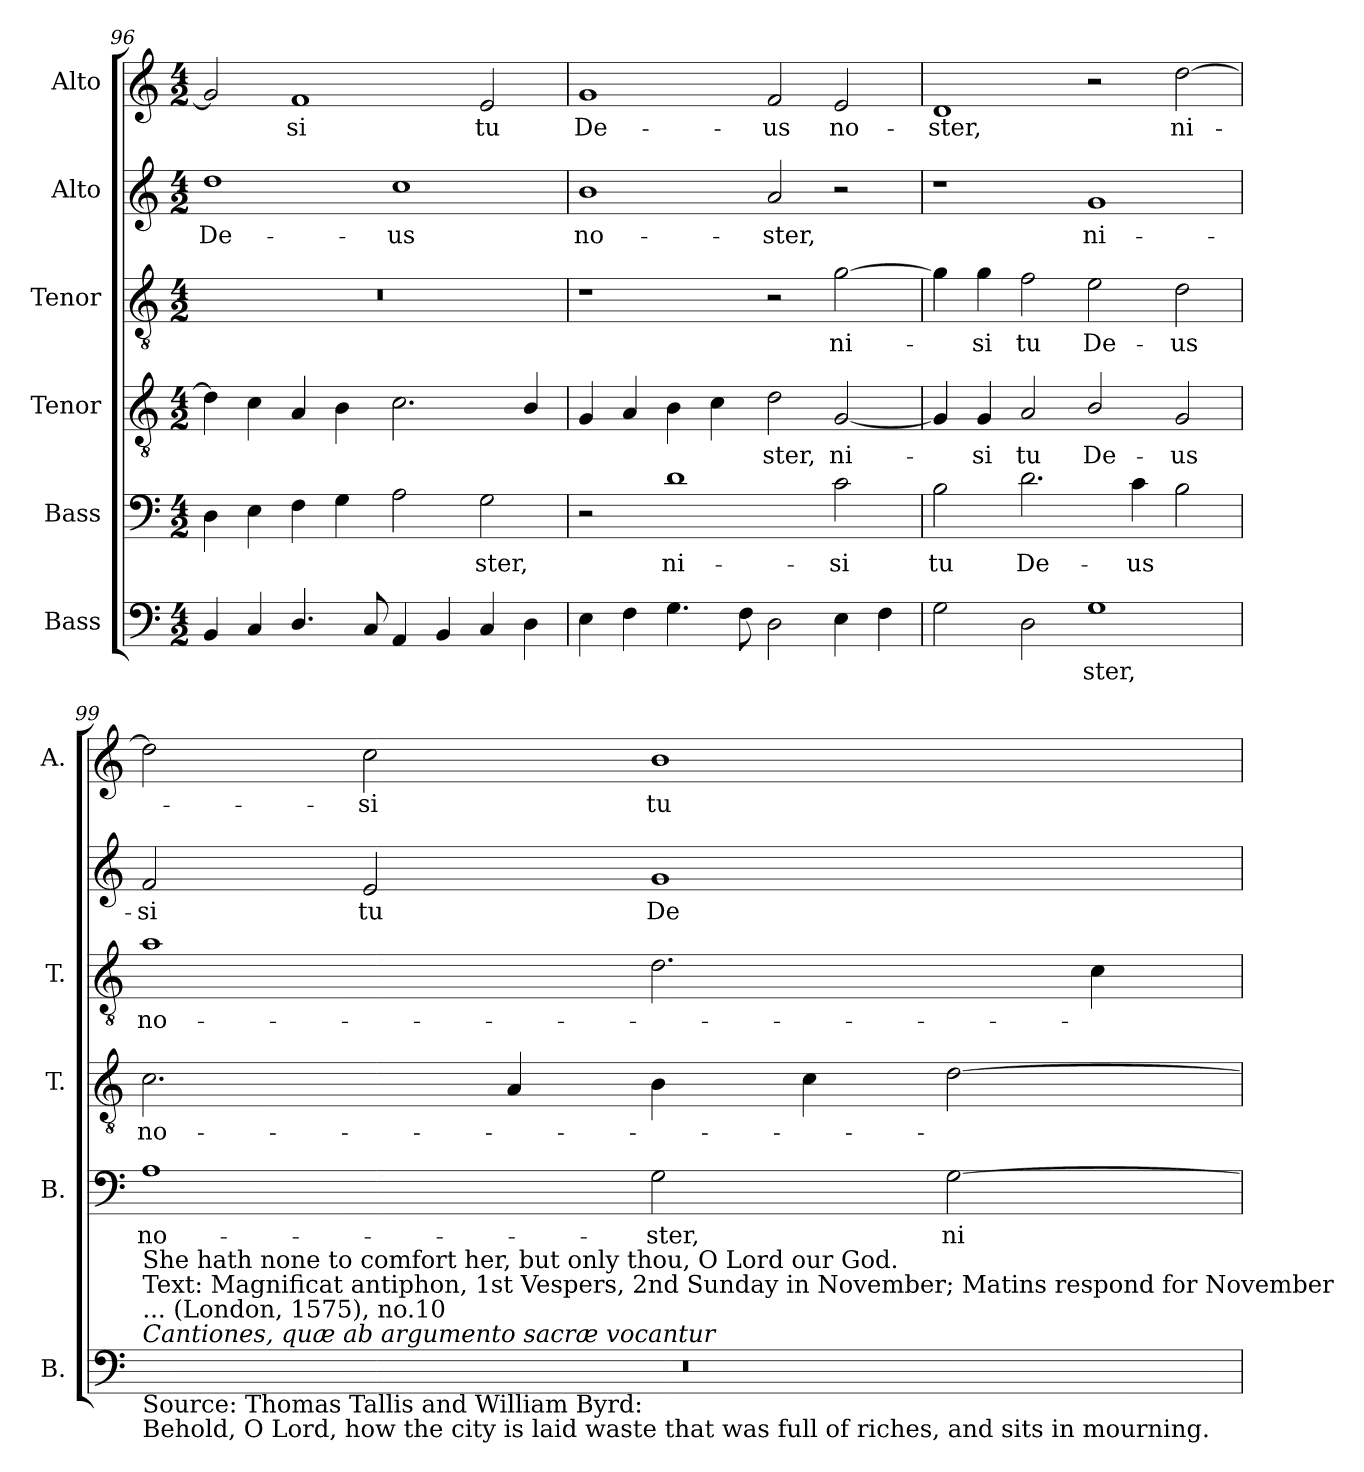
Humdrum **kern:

**kern	**text	**kern	**text	**kern	**text	**kern	**text	**kern	**text	**kern	**text
*part6	*part6	*part5	*part5	*part4	*part4	*part3	*part3	*part2	*part2	*part1	*part1
*staff6	*staff6	*staff5	*staff5	*staff4	*staff4	*staff3	*staff3	*staff2	*staff2	*staff1	*staff1
*I"Bass	*	*I"Bass	*	*I"Tenor	*	*I"Tenor	*	*I"Alto	*	*I"Alto	*
*I'B.	*	*I'B.	*	*I'T.	*	*I'T.	*	*	*	*I'A.	*
*clefF4	*	*clefF4	*	*clefGv2	*	*clefGv2	*	*clefG2	*	*clefG2	*
*	*	*	*	*ITrd7c12	*	*ITrd7c12	*	*	*	*	*
*k[]	*	*k[]	*	*k[]	*	*k[]	*	*k[]	*	*k[]	*
*C:	*	*C:	*	*C:	*	*C:	*	*C:	*	*C:	*
*M4/2	*	*M4/2	*	*M4/2	*	*M4/2	*	*M4/2	*	*M4/2	*
=96	=96	=96	=96	=96	=96	=96	=96	=96	=96	=96	=96
!	!	!	!	!	!	!LO:N:vis=1	!	!	!	!	!
!	!	!	!	!	!	!	!	!	!LO:LY:b:color=#000000	!	!
4BBi/	.	4Di\	.	4Di\]	.	0r	.	1ddi	De-	2gi/]	.
4Ci/	.	4Ei\	.	4Ci\	.	.	.	.	.	.	.
!	!	!	!	!	!	!	!	!	!	!	!LO:LY:b:color=#000000
4.Di/	.	4Fi\	.	4AAi/	.	.	.	.	.	1fi	-si
.	.	4Gi\	.	4BBi\	.	.	.	.	.	.	.
8Ci/	.	.	.	.	.	.	.	.	.	.	.
!	!	!	!	!	!	!	!	!	!LO:LY:b:color=#000000	!	!
4AAi/	.	2Ai\	.	2.Ci\	.	.	.	1cci	-us	.	.
4BBi/	.	.	.	.	.	.	.	.	.	.	.
!	!	!	!LO:LY:b:color=#000000	!	!	!	!	!	!	!	!
!	!	!	!	!	!	!	!	!	!	!	!LO:LY:b:color=#000000
4Ci/	.	2Gi\	-ster,	.	.	.	.	.	.	2ei/	tu
4Di\	.	.	.	4BBi/	.	.	.	.	.	.	.
=97	=97	=97	=97	=97	=97	=97	=97	=97	=97	=97	=97
!	!	!	!	!	!	!	!	!	!LO:LY:b:color=#000000	!	!
!	!	!	!	!	!	!	!	!	!	!	!LO:LY:b:color=#000000
4Ei\	.	2r	.	4GGi/	.	1r	.	1bi	no-	1gi	De-
4Fi\	.	.	.	4AAi/	.	.	.	.	.	.	.
!	!	!	!LO:LY:b:color=#000000	!	!	!	!	!	!	!	!
4.Gi\	.	1di	ni-	4BBi\	.	.	.	.	.	.	.
.	.	.	.	4Ci\	.	.	.	.	.	.	.
8Fi\	.	.	.	.	.	.	.	.	.	.	.
!	!	!	!	!	!LO:LY:b:color=#000000	!	!	!	!	!	!
!	!	!	!	!	!	!	!	!	!LO:LY:b:color=#000000	!	!
!	!	!	!	!	!	!	!	!	!	!	!LO:LY:b:color=#000000
2Di\	.	.	.	2Di\	-ster,	2r	.	2ai/	-ster,	2fi/	-us
!	!	!	!LO:LY:b:color=#000000	!	!	!	!	!	!	!	!
!	!	!	!	!	!LO:LY:b:color=#000000	!	!	!	!	!	!
!	!	!	!	!	!	!	!LO:LY:b:color=#000000	!	!	!	!
!	!	!	!	!	!	!	!	!	!	!	!LO:LY:b:color=#000000
4Ei\	.	2ci\	-si	[2GGi/	ni-	[2Gi\	ni-	2r	.	2ei/	no-
4Fi\	.	.	.	.	.	.	.	.	.	.	.
=98	=98	=98	=98	=98	=98	=98	=98	=98	=98	=98	=98
!	!	!	!LO:LY:b:color=#000000	!	!	!	!	!	!	!	!
!	!	!	!	!	!	!	!	!	!	!	!LO:LY:b:color=#000000
2Gi\	.	2Bi\	tu	4GGi/]	.	4Gi\]	.	1r	.	1di	-ster,
!	!	!	!	!	!LO:LY:b:color=#000000	!	!	!	!	!	!
!	!	!	!	!	!	!	!LO:LY:b:color=#000000	!	!	!	!
.	.	.	.	4GGi/	-si	4Gi\	-si	.	.	.	.
!	!	!	!LO:LY:b:color=#000000	!	!	!	!	!	!	!	!
!	!	!	!	!	!LO:LY:b:color=#000000	!	!	!	!	!	!
!	!	!	!	!	!	!	!LO:LY:b:color=#000000	!	!	!	!
2Di\	.	2.di\	De-	2AAi/	tu	2Fi\	tu	.	.	.	.
!	!LO:LY:b:color=#000000	!	!	!	!	!	!	!	!	!	!
!	!	!	!	!	!LO:LY:b:color=#000000	!	!	!	!	!	!
!	!	!	!	!	!	!	!LO:LY:b:color=#000000	!	!	!	!
!	!	!	!	!	!	!	!	!	!LO:LY:b:color=#000000	!	!
1Gi	-ster,	.	.	2BBi/	De-	2Ei\	De-	1gi	ni-	2r	.
!	!	!	!LO:LY:b:color=#000000	!	!	!	!	!	!	!	!
.	.	4ci\	-us	.	.	.	.	.	.	.	.
!	!	!	!	!	!LO:LY:b:color=#000000	!	!	!	!	!	!
!	!	!	!	!	!	!	!LO:LY:b:color=#000000	!	!	!	!
!	!	!	!	!	!	!	!	!	!	!	!LO:LY:b:color=#000000
.	.	2Bi\	.	2GGi/	-us	2Di\	-us	.	.	[2ddi\	ni-
!!LO:PB:g=z
=99	=99	=99	=99	=99	=99	=99	=99	=99	=99	=99	=99
!LO:N:vis=1	!	!	!	!	!	!	!	!	!	!	!
!	!	!	!LO:LY:b:color=#000000	!	!	!	!	!	!	!	!
!	!	!	!	!	!LO:LY:b:color=#000000	!	!	!	!	!	!
!	!	!	!	!	!	!	!LO:LY:b:color=#000000	!	!	!	!
!LO:TX:b:t=Source&colon; Thomas Tallis and William Byrd&colon;	!	!	!	!	!	!	!	!	!	!	!
!LO:TX:i:t=Cantiones, quæ ab argumento sacræ vocantur	!	!	!	!	!	!	!	!	!	!	!
!LO:TX:t=... (London, 1575), no.10	!	!	!	!	!	!	!	!	!	!	!
!LO:TX:t=Text&colon; Magnificat antiphon, 1st Vespers, 2nd Sunday in November; Matins respond for November	!	!	!	!	!	!	!	!	!	!	!
!LO:TX:b:t=Behold, O Lord, how the city is laid waste that was full of riches,  and sits in mourning.	!	!	!	!	!	!	!	!	!	!	!
!LO:TX:t=She hath none to comfort her, but only thou, O Lord our God.	!	!	!	!	!	!	!	!	!	!	!
!	!	!	!	!	!	!	!	!	!LO:LY:b:color=#000000	!	!
0r	.	1Ai	no-	2.Ci\	no-	1Ai	no-	2fi/	-si	2ddi\]	.
!	!	!	!	!	!	!	!	!	!LO:LY:b:color=#000000	!	!
!	!	!	!	!	!	!	!	!	!	!	!LO:LY:b:color=#000000
.	.	.	.	.	.	.	.	2ei/	tu	2cci\	-si
.	.	.	.	4AAi/	.	.	.	.	.	.	.
!	!	!	!LO:LY:b:color=#000000	!	!	!	!	!	!	!	!
!	!	!	!	!	!	!	!	!	!LO:LY:b:color=#000000	!	!
!	!	!	!	!	!	!	!	!	!	!	!LO:LY:b:color=#000000
.	.	2Gi\	-ster,	4BBi\	.	2.Di\	.	1gi	De-	1bi	tu
.	.	.	.	4Ci\	.	.	.	.	.	.	.
!	!	!	!LO:LY:b:color=#000000	!	!	!	!	!	!	!	!
.	.	[2Gi\	ni-	[2Di\	.	.	.	.	.	.	.
.	.	.	.	.	.	4Ci\	.	.	.	.	.
=	=	=	=	=	=	=	=	=	=	=	=
*-	*-	*-	*-	*-	*-	*-	*-	*-	*-	*-	*-
